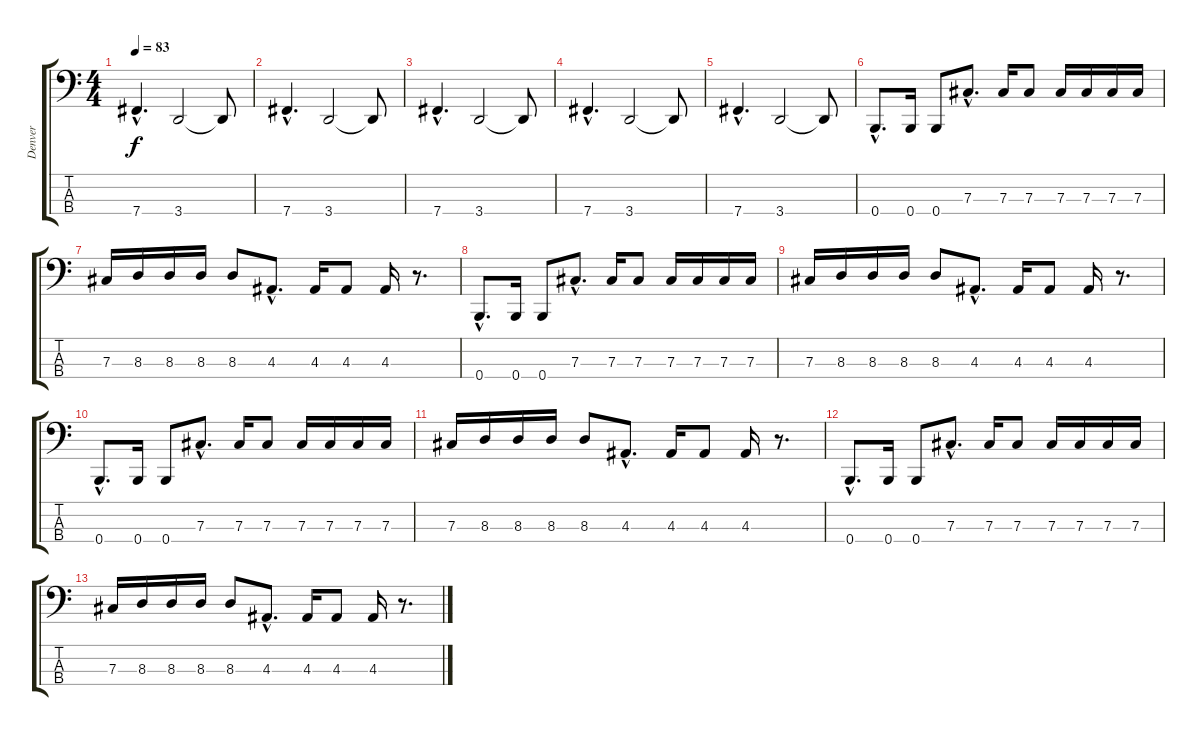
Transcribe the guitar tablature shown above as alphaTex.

\track ("Denver" "Denver") {instrument electricbasspick}
\staff {score tabs}
\tuning (E2 B1 Gb1 B0) {hide}
\ts (4 4)
\tempo 83
\clef f4
\ks c
7.4{hac}.4{d dy f} 3.4.2 3.4{t}.8 |
7.4{hac}.4{d} 3.4.2 3.4{t}.8 |
7.4{hac}.4{d} 3.4.2 3.4{t}.8 |
7.4{hac}.4{d} 3.4.2 3.4{t}.8 |
7.4{hac}.4{d} 3.4.2 3.4{t}.8 |
0.4{hac}.8{d} 0.4.16 0.4.8 7.3{hac}.8{d} 7.3.16 7.3.8 7.3.16 7.3.16 7.3.16 7.3.16 |
7.3.16 8.3.16 8.3.16 8.3.16 8.3.8 4.3{hac}.8{d} 4.3.16 4.3.8 4.3.16 r.8{d} |
0.4{hac}.8{d} 0.4.16 0.4.8 7.3{hac}.8{d} 7.3.16 7.3.8 7.3.16 7.3.16 7.3.16 7.3.16 |
7.3.16 8.3.16 8.3.16 8.3.16 8.3.8 4.3{hac}.8{d} 4.3.16 4.3.8 4.3.16 r.8{d} |
0.4{hac}.8{d} 0.4.16 0.4.8 7.3{hac}.8{d} 7.3.16 7.3.8 7.3.16 7.3.16 7.3.16 7.3.16 |
7.3.16 8.3.16 8.3.16 8.3.16 8.3.8 4.3{hac}.8{d} 4.3.16 4.3.8 4.3.16 r.8{d} |
0.4{hac}.8{d} 0.4.16 0.4.8 7.3{hac}.8{d} 7.3.16 7.3.8 7.3.16 7.3.16 7.3.16 7.3.16 |
7.3.16 8.3.16 8.3.16 8.3.16 8.3.8 4.3{hac}.8{d} 4.3.16 4.3.8 4.3.16 r.8{d}
